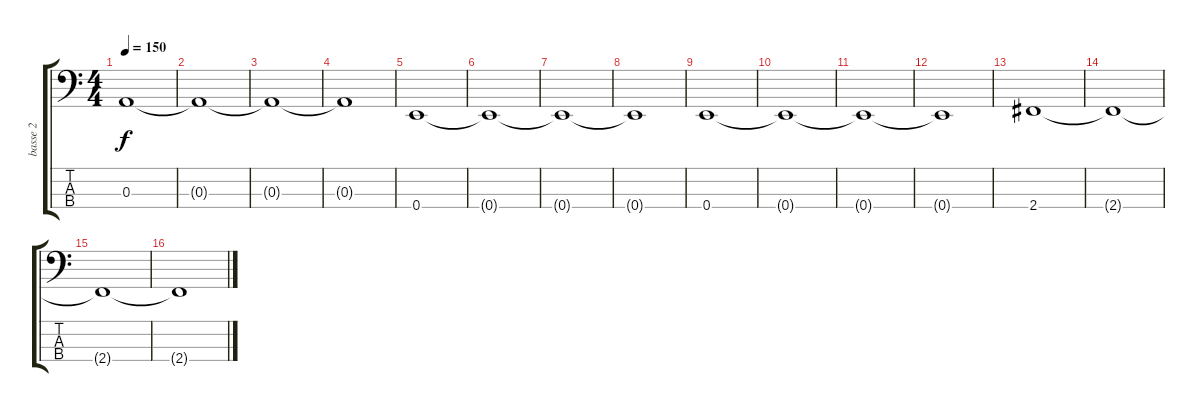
\track ("basse 2" "basse 2") {instrument fretlessbass}
\staff {score tabs}
\tuning (G2 D2 A1 E1) {hide}
\ts (4 4)
\tempo 150
\clef f4
\ks c
0.3.1{dy f} |
0.3{t}.1 |
0.3{t}.1 |
0.3{t}.1 |
0.4.1 |
0.4{t}.1 |
0.4{t}.1 |
0.4{t}.1 |
0.4.1 |
0.4{t}.1 |
0.4{t}.1 |
0.4{t}.1 |
2.4.1 |
2.4{t}.1 |
2.4{t}.1 |
2.4{t}.1
